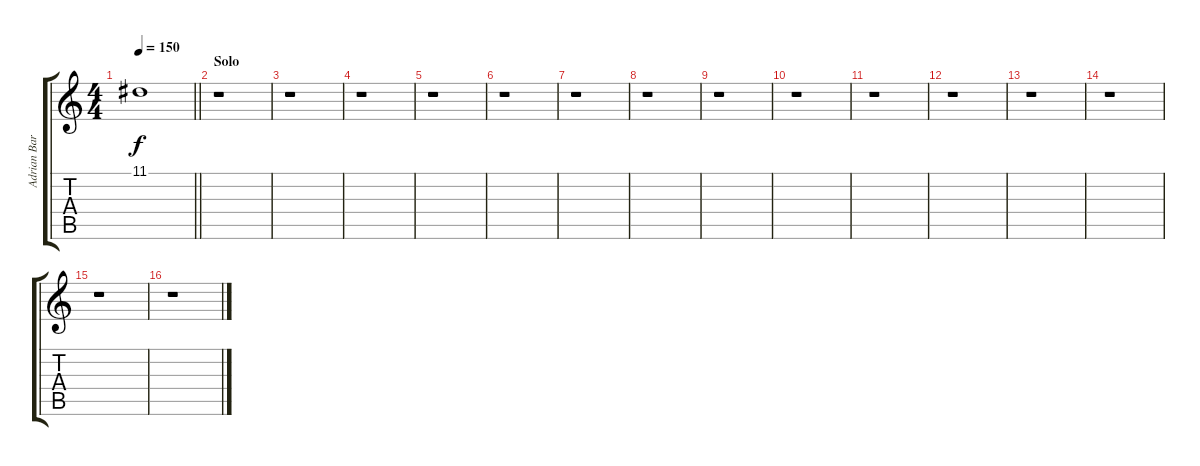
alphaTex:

\track ("Adrian Barilari" "Adrian Bar") {instrument cello}
\staff {score tabs}
\tuning (E4 B3 G3 D3 A2 E2) {hide}
\ts (4 4)
\tempo 150
\clef g2
\barLineRight lightlight
\ks c
11.1.1{dy f} |
\section ("" "Solo")
r.1 |
r.1 |
r.1 |
r.1 |
r.1 |
r.1 |
r.1 |
r.1 |
r.1 |
r.1 |
r.1 |
r.1 |
r.1 |
r.1 |
r.1
